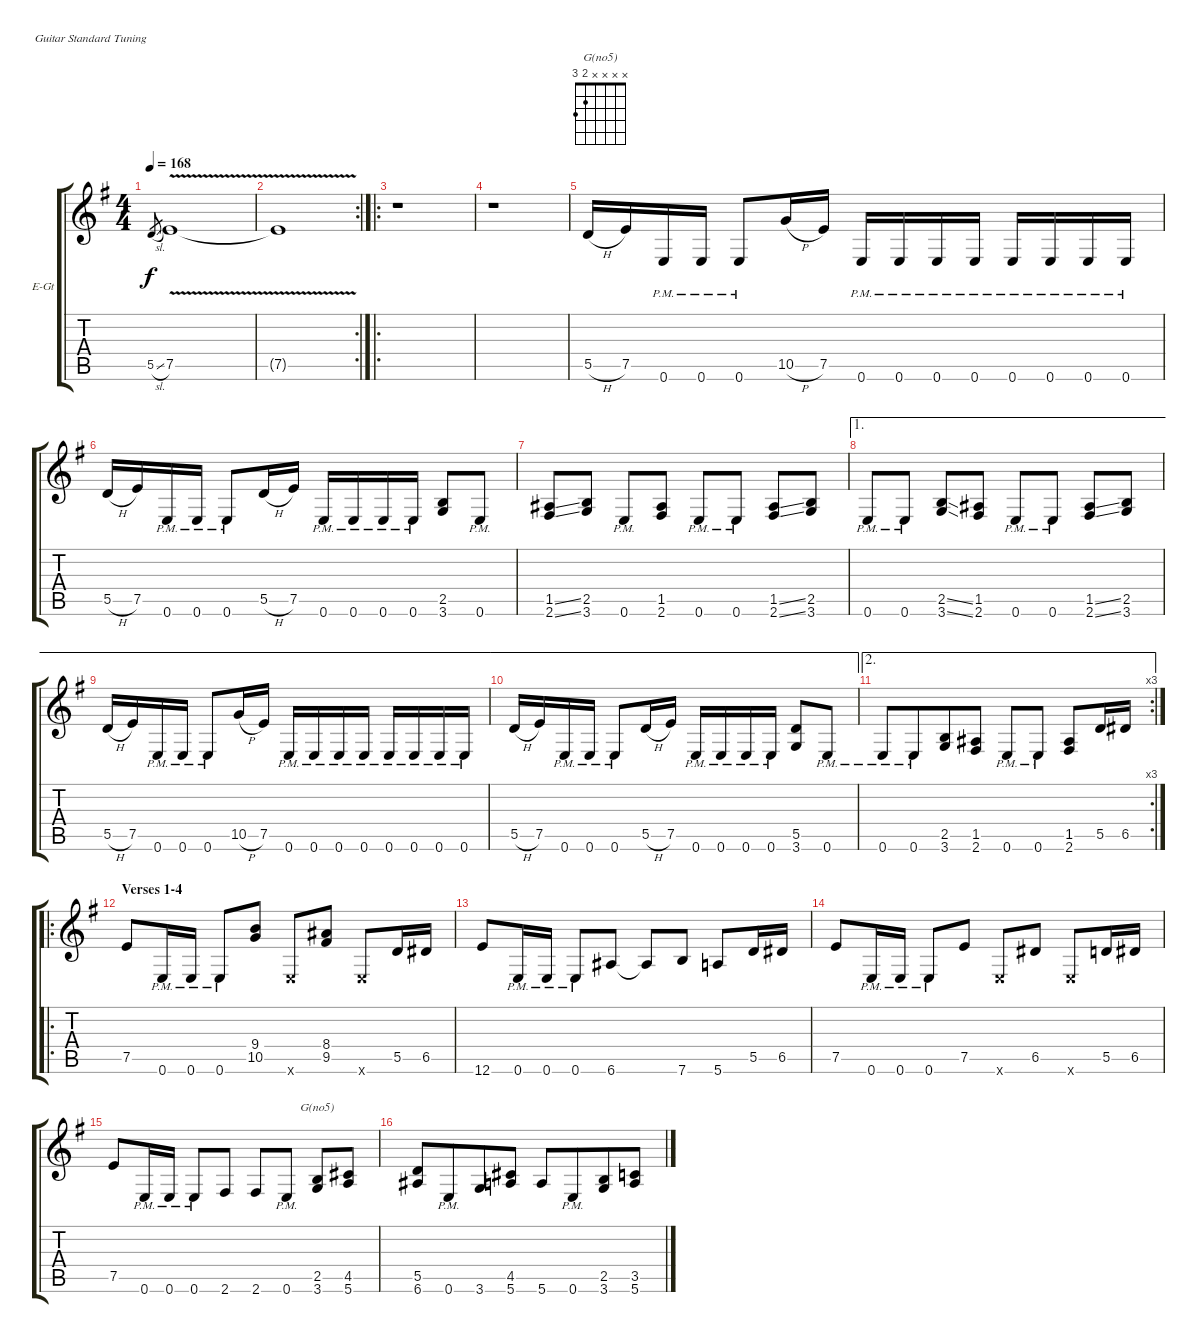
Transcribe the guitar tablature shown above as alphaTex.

\defaultSystemsLayout 4
\bracketExtendMode groupsimilarinstruments
\firstSystemTrackNameOrientation horizontal
\otherSystemsTrackNameOrientation horizontal
\track ("Dave Mustaine" "E-Gt") {instrument distortionguitar}
\staff {score tabs}
\tuning (E4 B3 G3 D3 A2 E2)
\chord ("G(no5)" x x x x 2 3)
\ts (4 4)
\tempo 168
\clef g2
\scale
0.333333
\ks g
5.5{sl}.8{gr dy f} 7.5{v}.1 |
\rc 2
\scale
0.333333 7.5{v t}.1 |
\ro
\scale
0.333333 r.1 |
\scale
0.333333 r.1 |
\scale
0.333333 5.5{h}.16 7.5.16 0.6{pm}.16 0.6{pm}.16 0.6{pm}.8 10.5{h}.16 7.5.16 0.6{pm}.16 0.6{pm}.16 0.6{pm}.16 0.6{pm}.16 0.6{pm}.16 0.6{pm}.16 0.6{pm}.16 0.6{pm}.16 |
\scale
0.333333 5.5{h}.16 7.5.16 0.6{pm}.16 0.6{pm}.16 0.6{pm}.8 5.5{h}.16 7.5.16 0.6{pm}.16 0.6{pm}.16 0.6{pm}.16 0.6{pm}.16 (3.6 2.5).8 0.6{pm}.8 |
\scale
0.333333 (2.6{ss} 1.5{ss}).8 (3.6 2.5).8 0.6{pm}.8 (2.6 1.5).8 0.6{pm}.8 0.6{pm}.8 (2.6{ss} 1.5{ss}).8 (3.6 2.5).8 |
\ae 1
\scale
0.333333 0.6{pm}.8 0.6{pm}.8 (3.6{ss} 2.5{ss}).8 (1.5 2.6).8 0.6{pm}.8 0.6{pm}.8 (2.6{ss} 1.5{ss}).8 (2.5 3.6).8 |
\ae 1
\scale
0.333333 5.5{h}.16 7.5.16 0.6{pm}.16 0.6{pm}.16 0.6{pm}.8 10.5{h}.16 7.5.16 0.6{pm}.16 0.6{pm}.16 0.6{pm}.16 0.6{pm}.16 0.6{pm}.16 0.6{pm}.16 0.6{pm}.16 0.6{pm}.16 |
\ae 1
\scale
0.333333 5.5{h}.16 7.5.16 0.6{pm}.16 0.6{pm}.16 0.6{pm}.8 5.5{h}.16 7.5.16 0.6{pm}.16 0.6{pm}.16 0.6{pm}.16 0.6{pm}.16 (3.6 5.5).8 0.6{pm}.8 |
\ae 2
\rc 3
\scale
0.333333 0.6{pm}.8{beam merge} 0.6{pm}.8{beam merge} (3.6 2.5).8{beam merge} (1.5 2.6).8 0.6{pm}.8 0.6{pm}.8 (2.6 1.5).8 5.5.16 6.5.16 |
\ro
\section ("" "Verses 1-4")
\scale
0.333333 7.5.8 0.6{pm}.16 0.6{pm}.16 0.6{pm}.8 (10.5 9.4).8 0.6{x}.8 (9.5 8.4).8 0.6{x}.8 5.5.16 6.5.16 |
\scale
0.333333 12.6.8 0.6{pm}.16 0.6{pm}.16 0.6{pm}.8 6.6.8 6.6{t}.8 7.6.8 5.6.8 5.5.16 6.5.16 |
\scale
0.333333 7.5.8 0.6{pm}.16 0.6{pm}.16 0.6{pm}.8 7.5.8 0.6{x}.8 6.5.8 0.6{x}.8 5.5.16 6.5.16 |
\scale
0.333333 7.5.8 0.6{pm}.16 0.6{pm}.16 0.6{pm}.8 2.6.8 2.6.8 0.6{pm}.8 (3.6 2.5).8{ch "G(no5)"} (5.6 4.5).8 |
\scale
0.333333 (6.6 5.5).8{beam merge} 0.6{pm}.8{beam merge} 3.6.8{beam merge} (5.6 4.5).8 5.6.8{beam merge} 0.6{pm}.8{beam merge} (3.6 2.5).8{beam merge} (5.6 3.5).8
